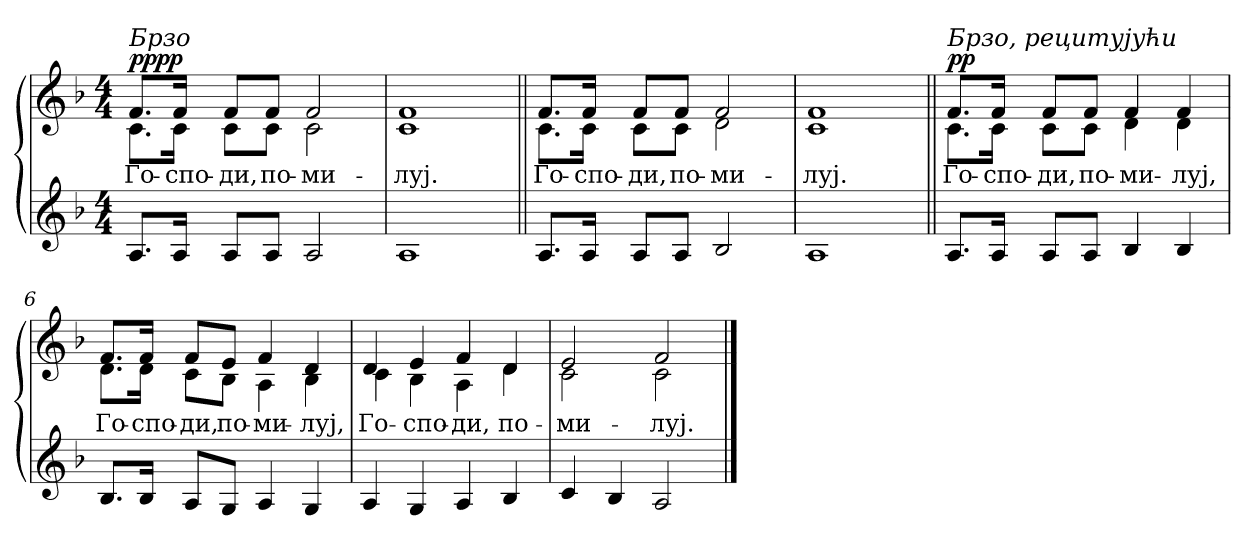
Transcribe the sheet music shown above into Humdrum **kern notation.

**kern	**kern	**text	**dynam
*part1	*part1	*part1	*part1
*staff2	*staff1	*staff1	*staff1/2
*clefG2	*clefG2	*	*
*k[b-]	*k[b-]	*	*
*F:	*F:	*	*
*M4/4	*M4/4	*	*
=1	=1	=1	=1
*	*^	*	*
!	!LO:TX:a:i:t=Брзо	!	!	!
8.Ai/L	8.fi/L	8.ci\L	Го-	pp pp
16Ai/Jk	16fi/Jk	16ci\Jk	-спо-	.
8Ai/L	8fi/L	8ci\L	-ди,	.
8Ai/J	8fi/J	8ci\J	по-	.
2Ai/	2fi/	2ci\	-ми-	.
=2	=2	=2	=2	=2
1Ai	1fi	1ci	-луј.	.
=3||	=3||	=3||	=3||	=3||
*^	*	*	*	*
1ryy	8.Ai/L	8.fi/L	8.ci\L	Го-	.
.	16Ai/Jk	16fi/Jk	16ci\Jk	-спо-	.
.	8Ai/L	8fi/L	8ci\L	-ди,	.
.	8Ai/J	8fi/J	8ci\J	по-	.
.	2B-i/	2fi/	2di\	-ми-	.
*v	*v	*	*	*	*
=4	=4	=4	=4	=4
1Ai	1fi	1ci	-луј.	.
!!LO:LB:g=z	!!
=5||	=5||	=5||	=5||	=5||
!	!LO:TX:a:i:t=Брзо, рецитујући	!	!	!
!	!	!	!	!LO:DY:b
!	!	!	!	!LO:DY:n=1:b
8.Ai/L	8.fi/L	8.ci\L	Го-	p p
16Ai/Jk	16fi/Jk	16ci\Jk	-спо-	.
8Ai/L	8fi/L	8ci\L	-ди,	.
8Ai/J	8fi/J	8ci\J	по-	.
4B-i/	4fi/	4di\	-ми-	.
4B-i/	4fi/	4di\	-луј,	.
=6	=6	=6	=6	=6
8.B-i/L	8.fi/L	8.di\L	Го-	.
16B-i/Jk	16fi/Jk	16di\Jk	-спо-	.
8Ai/L	8fi/L	8ci\L	-ди,	.
8Gi/J	8ei/J	8B-i\J	по-	.
4Ai/	4fi/	4Ai\	-ми-	.
4Gi/	4di/	4B-i\	-луј,	.
=7	=7	=7	=7	=7
4Ai/	4di/	4ci\	Го-	.
4Gi/	4ei/	4B-i\	-спо-	.
4Ai/	4fi/	4Ai\	-ди,	.
4B-i/	4di/	4di\	по-	.
=8	=8	=8	=8	=8
4ci/	2ei/	2ci\	-ми-	.
4B-i/	.	.	.	.
2Ai/	2fi/	2ci\	-луј.	.
*	*v	*v	*	*
==	==	==	==
*-	*-	*-	*-
